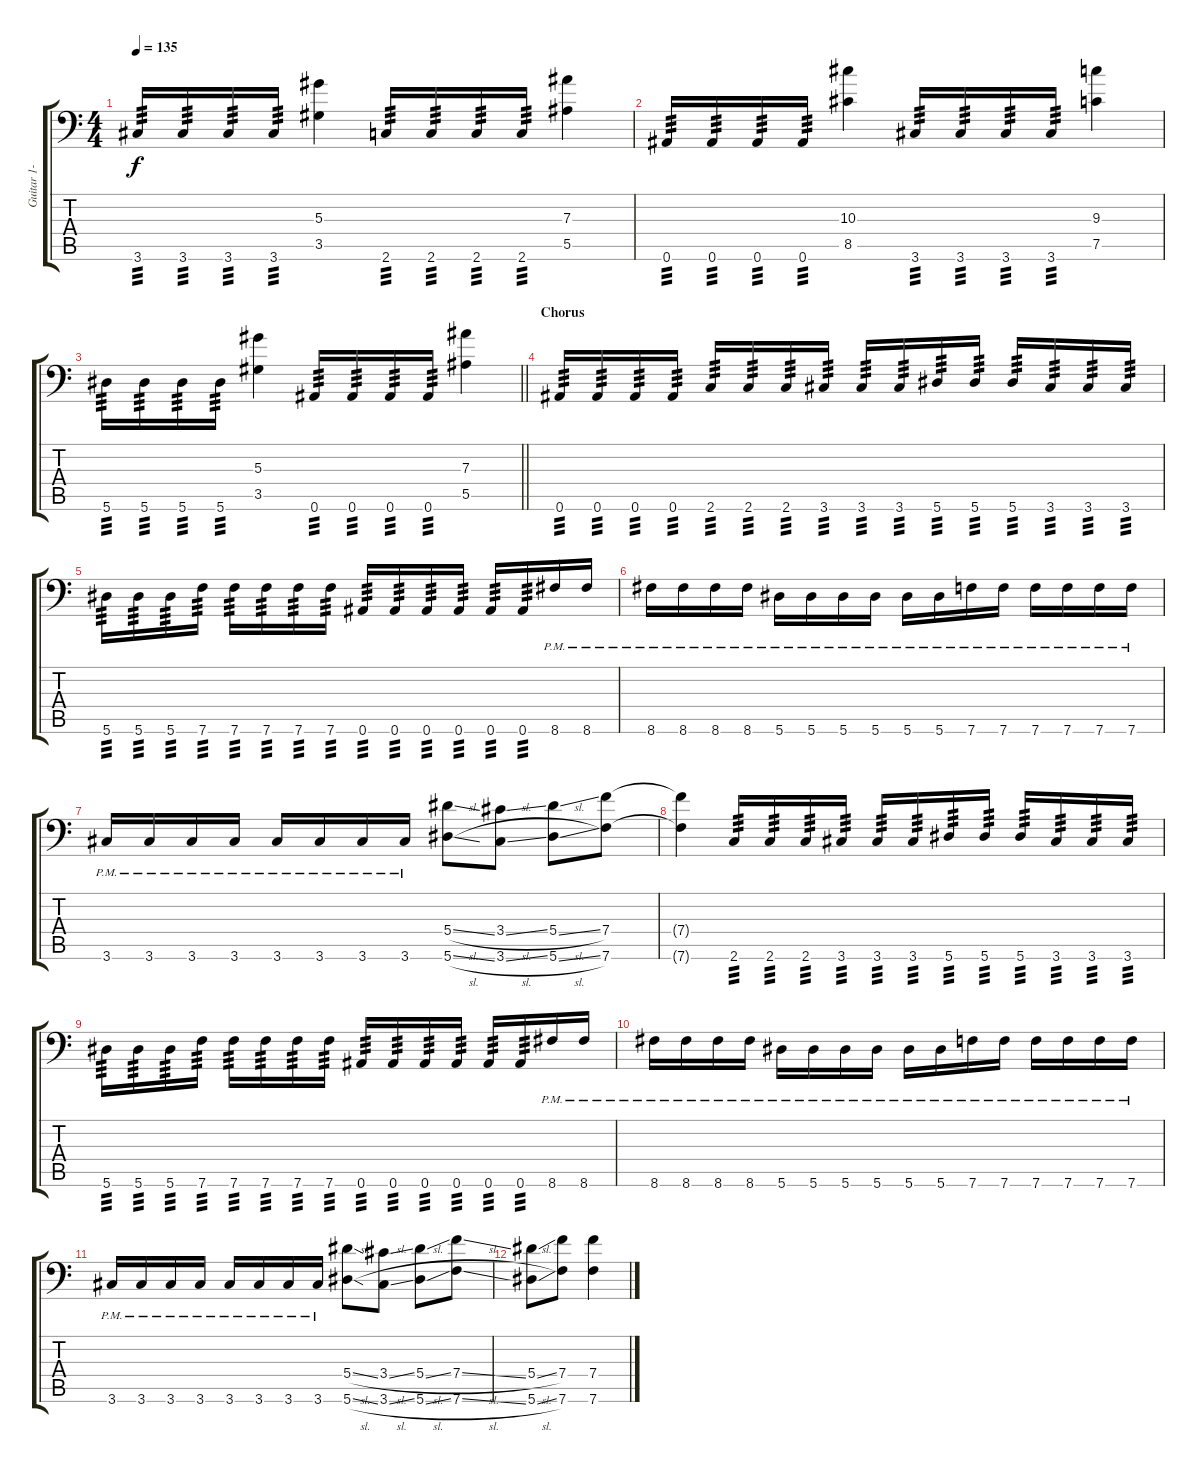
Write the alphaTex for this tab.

\track ("Guitar 1- Left Side" "Guitar 1- ") {instrument distortionguitar}
\staff {score tabs}
\tuning (C4 G3 Eb3 Bb2 F2 Bb1) {hide}
\ts (4 4)
\tempo 135
\clef f4
\ks c
3.6.16{tp 3 dy f} 3.6.16{tp 3} 3.6.16{tp 3} 3.6.16{tp 3} (5.3 3.5).4 2.6.16{tp 3} 2.6.16{tp 3} 2.6.16{tp 3} 2.6.16{tp 3} (7.3 5.5).4 |
0.6.16{tp 3} 0.6.16{tp 3} 0.6.16{tp 3} 0.6.16{tp 3} (10.3 8.5).4 3.6.16{tp 3} 3.6.16{tp 3} 3.6.16{tp 3} 3.6.16{tp 3} (9.3 7.5).4 |
\barLineRight lightlight
5.6.16{tp 3} 5.6.16{tp 3} 5.6.16{tp 3} 5.6.16{tp 3} (5.3 3.5).4 0.6.16{tp 3} 0.6.16{tp 3} 0.6.16{tp 3} 0.6.16{tp 3} (7.3 5.5).4 |
\section ("" "Chorus")
0.6.16{tp 3} 0.6.16{tp 3} 0.6.16{tp 3} 0.6.16{tp 3} 2.6.16{tp 3} 2.6.16{tp 3} 2.6.16{tp 3} 3.6.16{tp 3} 3.6.16{tp 3} 3.6.16{tp 3} 5.6.16{tp 3} 5.6.16{tp 3} 5.6.16{tp 3} 3.6.16{tp 3} 3.6.16{tp 3} 3.6.16{tp 3} |
5.6.16{tp 3} 5.6.16{tp 3} 5.6.16{tp 3} 7.6.16{tp 3} 7.6.16{tp 3} 7.6.16{tp 3} 7.6.16{tp 3} 7.6.16{tp 3} 0.6.16{tp 3} 0.6.16{tp 3} 0.6.16{tp 3} 0.6.16{tp 3} 0.6.16{tp 3} 0.6.16{tp 3} 8.6{pm}.16 8.6{pm}.16 |
8.6{pm}.16 8.6{pm}.16 8.6{pm}.16 8.6{pm}.16 5.6{pm}.16 5.6{pm}.16 5.6{pm}.16 5.6{pm}.16 5.6{pm}.16 5.6{pm}.16 7.6{pm}.16 7.6{pm}.16 7.6{pm}.16 7.6{pm}.16 7.6{pm}.16 7.6{pm}.16 |
3.6{pm}.16 3.6{pm}.16 3.6{pm}.16 3.6{pm}.16 3.6{pm}.16 3.6{pm}.16 3.6{pm}.16 3.6{pm}.16 (5.4{sl} 5.6{sl}).8 (3.4{sl} 3.6{sl}).8 (5.4{sl} 5.6{sl}).8 (7.4 7.6).8 |
(7.4{t} 7.6{t}).4 2.6.16{tp 3} 2.6.16{tp 3} 2.6.16{tp 3} 3.6.16{tp 3} 3.6.16{tp 3} 3.6.16{tp 3} 5.6.16{tp 3} 5.6.16{tp 3} 5.6.16{tp 3} 3.6.16{tp 3} 3.6.16{tp 3} 3.6.16{tp 3} |
5.6.16{tp 3} 5.6.16{tp 3} 5.6.16{tp 3} 7.6.16{tp 3} 7.6.16{tp 3} 7.6.16{tp 3} 7.6.16{tp 3} 7.6.16{tp 3} 0.6.16{tp 3} 0.6.16{tp 3} 0.6.16{tp 3} 0.6.16{tp 3} 0.6.16{tp 3} 0.6.16{tp 3} 8.6{pm}.16 8.6{pm}.16 |
8.6{pm}.16 8.6{pm}.16 8.6{pm}.16 8.6{pm}.16 5.6{pm}.16 5.6{pm}.16 5.6{pm}.16 5.6{pm}.16 5.6{pm}.16 5.6{pm}.16 7.6{pm}.16 7.6{pm}.16 7.6{pm}.16 7.6{pm}.16 7.6{pm}.16 7.6{pm}.16 |
3.6{pm}.16 3.6{pm}.16 3.6{pm}.16 3.6{pm}.16 3.6{pm}.16 3.6{pm}.16 3.6{pm}.16 3.6{pm}.16 (5.4{sl} 5.6{sl}).8 (3.4{sl} 3.6{sl}).8 (5.4{sl} 5.6{sl}).8 (7.4{sl} 7.6{sl}).8 |
(5.4{sl} 5.6{sl}).8 (7.4 7.6).8 (7.4 7.6).4
